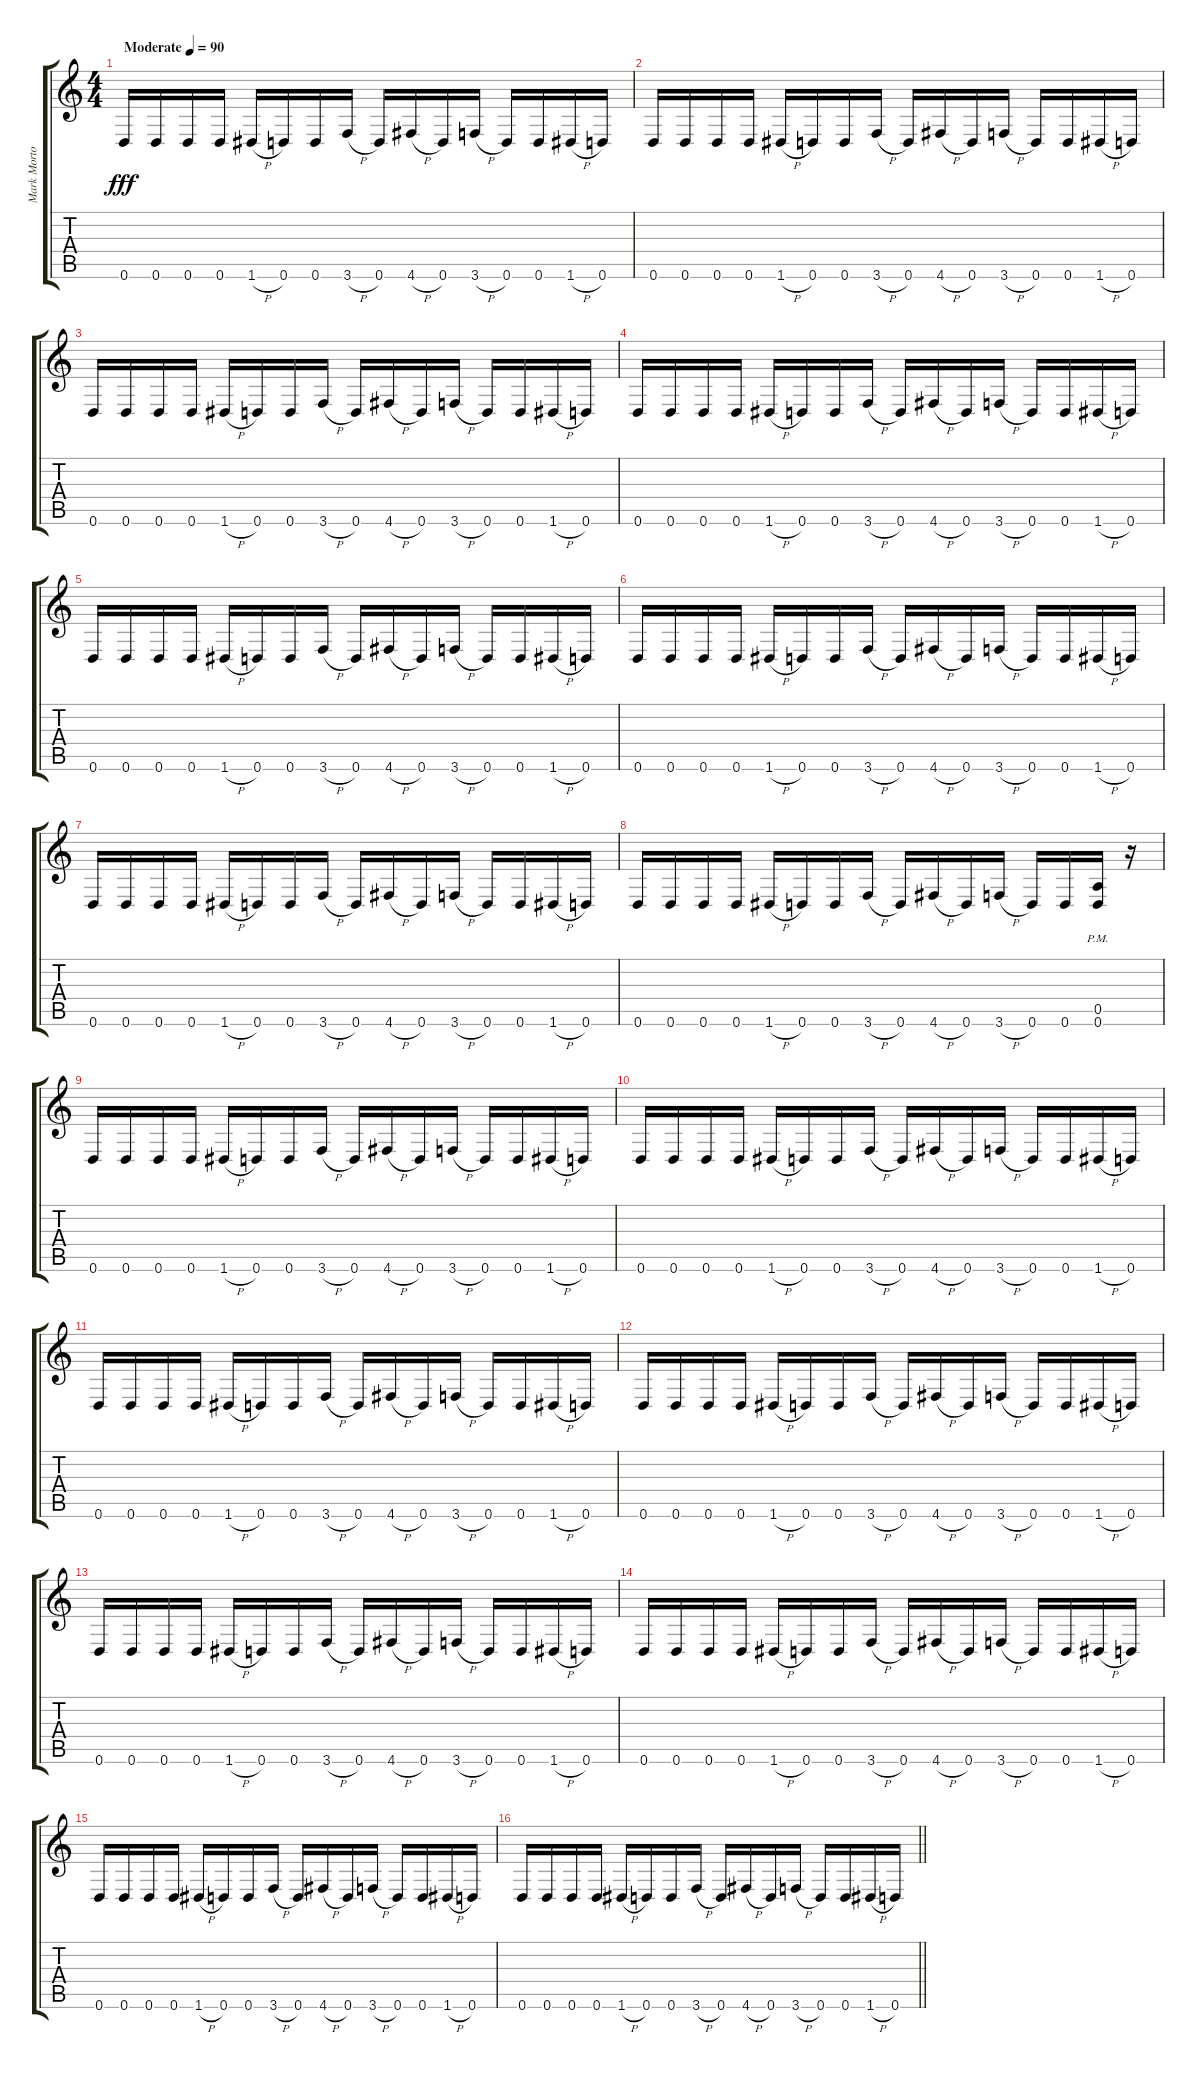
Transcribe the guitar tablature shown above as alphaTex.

\track ("Mark Morton" "Mark Morto") {instrument distortionguitar}
\staff {score tabs}
\tuning (E4 B3 G3 D3 A2 D2) {hide}
\ts (4 4)
\tempo (90 "Moderate")
\clef g2
\ks c
0.6.16{dy fff instrument distortionguitar} 0.6.16 0.6.16 0.6.16 1.6{h}.16 0.6.16 0.6.16 3.6{h}.16 0.6.16 4.6{h}.16 0.6.16 3.6{h}.16 0.6.16 0.6.16 1.6{h}.16 0.6.16 |
0.6.16 0.6.16 0.6.16 0.6.16 1.6{h}.16 0.6.16 0.6.16 3.6{h}.16 0.6.16 4.6{h}.16 0.6.16 3.6{h}.16 0.6.16 0.6.16 1.6{h}.16 0.6.16 |
0.6.16 0.6.16 0.6.16 0.6.16 1.6{h}.16 0.6.16 0.6.16 3.6{h}.16 0.6.16 4.6{h}.16 0.6.16 3.6{h}.16 0.6.16 0.6.16 1.6{h}.16 0.6.16 |
0.6.16 0.6.16 0.6.16 0.6.16 1.6{h}.16 0.6.16 0.6.16 3.6{h}.16 0.6.16 4.6{h}.16 0.6.16 3.6{h}.16 0.6.16 0.6.16 1.6{h}.16 0.6.16 |
0.6.16 0.6.16 0.6.16 0.6.16 1.6{h}.16 0.6.16 0.6.16 3.6{h}.16 0.6.16 4.6{h}.16 0.6.16 3.6{h}.16 0.6.16 0.6.16 1.6{h}.16 0.6.16 |
0.6.16 0.6.16 0.6.16 0.6.16 1.6{h}.16 0.6.16 0.6.16 3.6{h}.16 0.6.16 4.6{h}.16 0.6.16 3.6{h}.16 0.6.16 0.6.16 1.6{h}.16 0.6.16 |
0.6.16 0.6.16 0.6.16 0.6.16 1.6{h}.16 0.6.16 0.6.16 3.6{h}.16 0.6.16 4.6{h}.16 0.6.16 3.6{h}.16 0.6.16 0.6.16 1.6{h}.16 0.6.16 |
0.6.16 0.6.16 0.6.16 0.6.16 1.6{h}.16 0.6.16 0.6.16 3.6{h}.16 0.6.16 4.6{h}.16 0.6.16 3.6{h}.16 0.6.16 0.6.16 (0.5{pm} 0.6{pm}).16 r.16 |
0.6.16 0.6.16 0.6.16 0.6.16 1.6{h}.16 0.6.16 0.6.16 3.6{h}.16 0.6.16 4.6{h}.16 0.6.16 3.6{h}.16 0.6.16 0.6.16 1.6{h}.16 0.6.16 |
0.6.16 0.6.16 0.6.16 0.6.16 1.6{h}.16 0.6.16 0.6.16 3.6{h}.16 0.6.16 4.6{h}.16 0.6.16 3.6{h}.16 0.6.16 0.6.16 1.6{h}.16 0.6.16 |
0.6.16 0.6.16 0.6.16 0.6.16 1.6{h}.16 0.6.16 0.6.16 3.6{h}.16 0.6.16 4.6{h}.16 0.6.16 3.6{h}.16 0.6.16 0.6.16 1.6{h}.16 0.6.16 |
0.6.16 0.6.16 0.6.16 0.6.16 1.6{h}.16 0.6.16 0.6.16 3.6{h}.16 0.6.16 4.6{h}.16 0.6.16 3.6{h}.16 0.6.16 0.6.16 1.6{h}.16 0.6.16 |
0.6.16 0.6.16 0.6.16 0.6.16 1.6{h}.16 0.6.16 0.6.16 3.6{h}.16 0.6.16 4.6{h}.16 0.6.16 3.6{h}.16 0.6.16 0.6.16 1.6{h}.16 0.6.16 |
0.6.16 0.6.16 0.6.16 0.6.16 1.6{h}.16 0.6.16 0.6.16 3.6{h}.16 0.6.16 4.6{h}.16 0.6.16 3.6{h}.16 0.6.16 0.6.16 1.6{h}.16 0.6.16 |
0.6.16 0.6.16 0.6.16 0.6.16 1.6{h}.16 0.6.16 0.6.16 3.6{h}.16 0.6.16 4.6{h}.16 0.6.16 3.6{h}.16 0.6.16 0.6.16 1.6{h}.16 0.6.16 |
\barLineRight lightlight
0.6.16 0.6.16 0.6.16 0.6.16 1.6{h}.16 0.6.16 0.6.16 3.6{h}.16 0.6.16 4.6{h}.16 0.6.16 3.6{h}.16 0.6.16 0.6.16 1.6{h}.16 0.6.16
